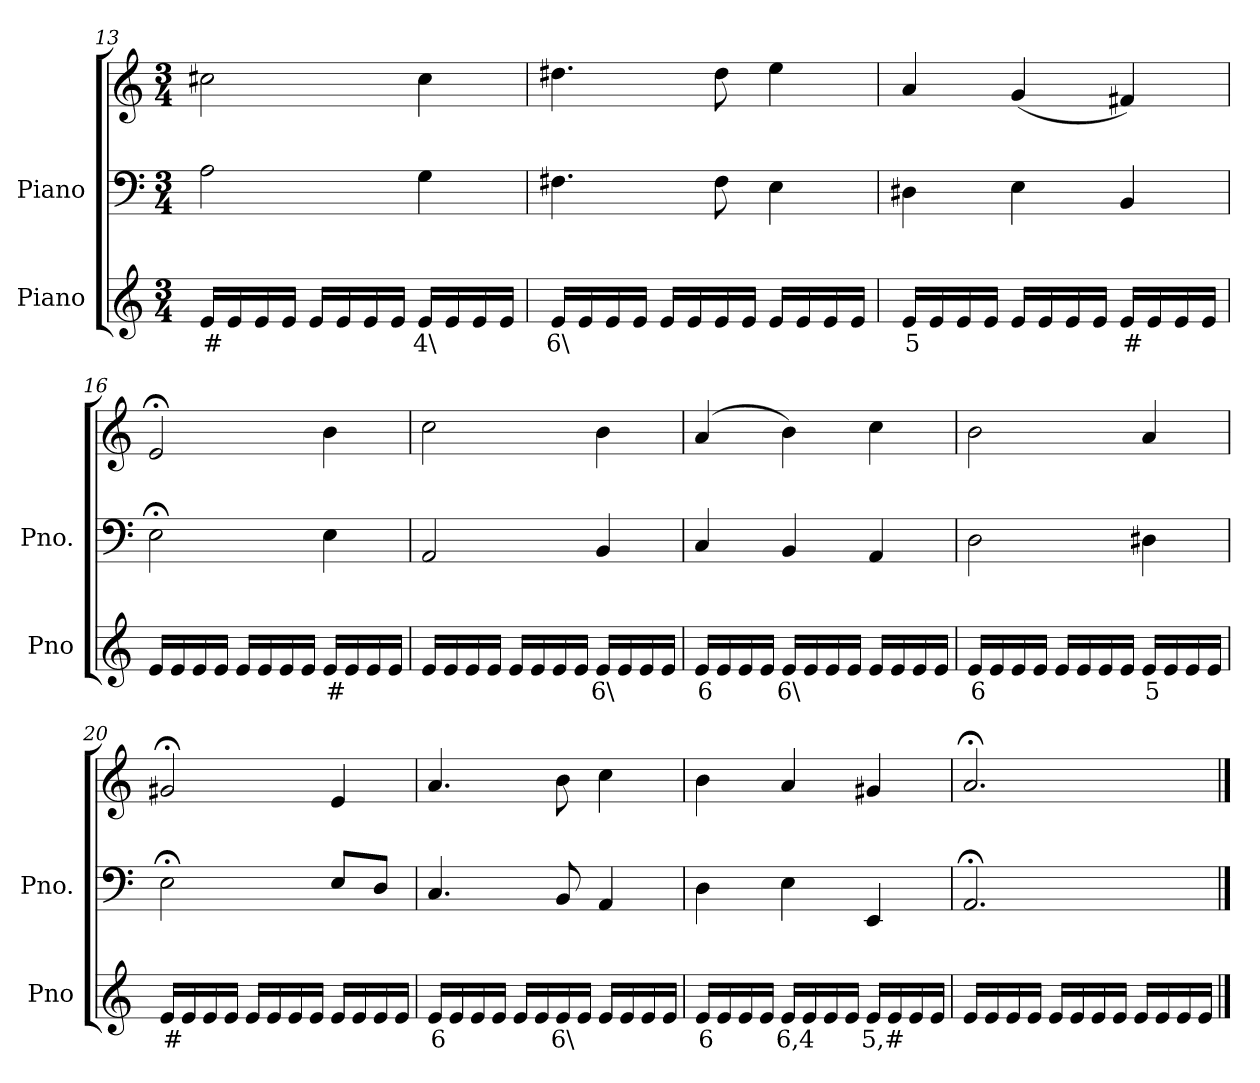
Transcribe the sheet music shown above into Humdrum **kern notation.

**kern	**text	**kern	**kern
*part2	*part2	*part1	*part1
*staff3	*staff3	*staff2	*staff1
*I"Piano	*	*I"Piano	*
*I'Pno	*	*I'Pno.	*
*clefG2	*	*clefF4	*clefG2
*k[]	*	*k[]	*k[]
*M3/4	*	*M3/4	*M3/4
=13	=13	=13	=13
!	!LO:LY:b	!	!
16e/LL	#	2A\	2cc#X\
16e/	.	.	.
16e/	.	.	.
16e/JJ	.	.	.
16e/LL	.	.	.
16e/	.	.	.
16e/	.	.	.
16e/JJ	.	.	.
!	!LO:LY:b	!	!
16e/LL	4\	4G\	4cc#\
16e/	.	.	.
16e/	.	.	.
16e/JJ	.	.	.
=14	=14	=14	=14
!	!LO:LY:b	!	!
16e/LL	6\	4.F#X\	4.dd#X\
16e/	.	.	.
16e/	.	.	.
16e/JJ	.	.	.
16e/LL	.	.	.
16e/	.	.	.
16e/	.	8F#\	8dd#\
16e/JJ	.	.	.
16e/LL	.	4E\	4ee\
16e/	.	.	.
16e/	.	.	.
16e/JJ	.	.	.
=15	=15	=15	=15
!	!LO:LY:b	!	!
16e/LL	5	4D#X\	4a/
16e/	.	.	.
16e/	.	.	.
16e/JJ	.	.	.
16e/LL	.	4E\	(<4g/
16e/	.	.	.
16e/	.	.	.
16e/JJ	.	.	.
!	!LO:LY:b	!	!
16e/LL	#	4BB/	4f#X/)
16e/	.	.	.
16e/	.	.	.
16e/JJ	.	.	.
=16	=16	=16	=16
16e/LL	.	2E;<\	2e;</
16e/	.	.	.
16e/	.	.	.
16e/JJ	.	.	.
16e/LL	.	.	.
16e/	.	.	.
16e/	.	.	.
16e/JJ	.	.	.
!	!LO:LY:b	!	!
16e/LL	#	4E\	4b\
16e/	.	.	.
16e/	.	.	.
16e/JJ	.	.	.
=17	=17	=17	=17
16e/LL	.	2AA/	2cc\
16e/	.	.	.
16e/	.	.	.
16e/JJ	.	.	.
16e/LL	.	.	.
16e/	.	.	.
16e/	.	.	.
16e/JJ	.	.	.
!	!LO:LY:b	!	!
16e/LL	6\	4BB/	4b\
16e/	.	.	.
16e/	.	.	.
16e/JJ	.	.	.
=18	=18	=18	=18
!	!LO:LY:b	!	!
16e/LL	6	4C/	(>4a/
16e/	.	.	.
16e/	.	.	.
16e/JJ	.	.	.
!	!LO:LY:b	!	!
16e/LL	6\	4BB/	4b\)
16e/	.	.	.
16e/	.	.	.
16e/JJ	.	.	.
16e/LL	.	4AA/	4cc\
16e/	.	.	.
16e/	.	.	.
16e/JJ	.	.	.
=19	=19	=19	=19
!	!LO:LY:b	!	!
16e/LL	6	2D\	2b\
16e/	.	.	.
16e/	.	.	.
16e/JJ	.	.	.
16e/LL	.	.	.
16e/	.	.	.
16e/	.	.	.
16e/JJ	.	.	.
!	!LO:LY:b	!	!
16e/LL	5	4D#X\	4a/
16e/	.	.	.
16e/	.	.	.
16e/JJ	.	.	.
=20	=20	=20	=20
!	!LO:LY:b	!	!
16e/LL	#	2E;<\	2g#X;</
16e/	.	.	.
16e/	.	.	.
16e/JJ	.	.	.
16e/LL	.	.	.
16e/	.	.	.
16e/	.	.	.
16e/JJ	.	.	.
16e/LL	.	8E/L	4e/
16e/	.	.	.
!	!LO:LY:b	!	!
16e/	_	8D/J	.
16e/JJ	.	.	.
=21	=21	=21	=21
!	!LO:LY:b	!	!
16e/LL	6	4.C/	4.a/
16e/	.	.	.
16e/	.	.	.
16e/JJ	.	.	.
16e/LL	.	.	.
16e/	.	.	.
!	!LO:LY:b	!	!
16e/	6\	8BB/	8b\
16e/JJ	.	.	.
16e/LL	.	4AA/	4cc\
16e/	.	.	.
16e/	.	.	.
16e/JJ	.	.	.
=22	=22	=22	=22
!	!LO:LY:b	!	!
16e/LL	6	4D\	4b\
16e/	.	.	.
16e/	.	.	.
16e/JJ	.	.	.
!	!LO:LY:b	!	!
16e/LL	6,4	4E\	4a/
16e/	.	.	.
16e/	.	.	.
16e/JJ	.	.	.
!	!LO:LY:b	!	!
16e/LL	5,#	4EE/	4g#X/
16e/	.	.	.
16e/	.	.	.
16e/JJ	.	.	.
=23	=23	=23	=23
16e/LL	.	2.AA;</	2.a;</
16e/	.	.	.
16e/	.	.	.
16e/JJ	.	.	.
16e/LL	.	.	.
16e/	.	.	.
16e/	.	.	.
16e/JJ	.	.	.
16e/LL	.	.	.
16e/	.	.	.
16e/	.	.	.
16e/JJ	.	.	.
==	==	==	==
*-	*-	*-	*-
